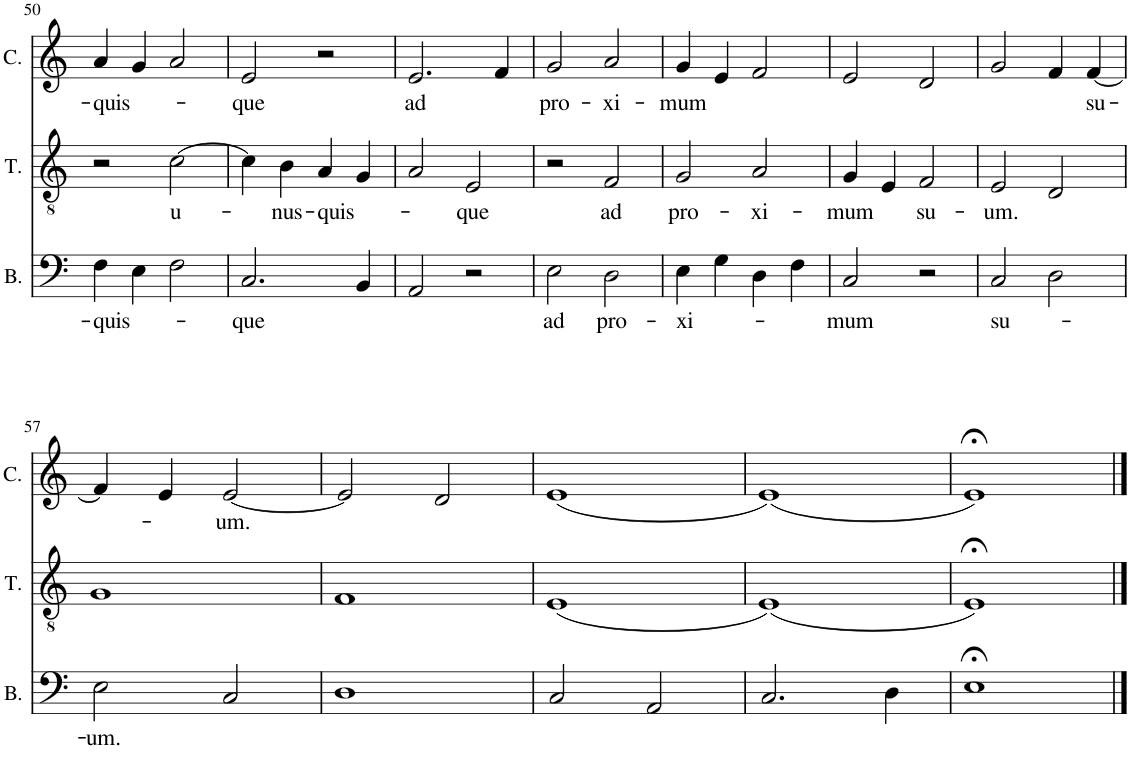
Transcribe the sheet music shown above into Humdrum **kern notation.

**kern	**text	**kern	**text	**kern	**text
*part3	*part3	*part2	*part2	*part1	*part1
*staff3	*staff3	*staff2	*staff2	*staff1	*staff1
*I"Bassus	*	*I"Tenor	*	*I"Cantus	*
*I'B.	*	*I'T.	*	*I'C.	*
!!LO:PB:g=z
*clefF4	*	*clefGv2	*	*clefG2	*
*k[]	*	*k[]	*	*k[]	*
*M2/2	*	*M2/2	*	*M2/2	*
*met(c|)	*	*met(c|)	*	*met(c|)	*
=50	=50	=50	=50	=50	=50
!	!LO:LY:b	!	!	!	!LO:LY:b
4F\	-quis-	2r	.	4a/	-quis-
4E\	.	.	.	4g/	.
!	!	!	!LO:LY:b	!	!
2F\	.	[2c\	u-	2a/	.
=51	=51	=51	=51	=51	=51
!	!LO:LY:b	!	!	!	!LO:LY:b
2.C/	-que	4c\]	.	2e/	-que
!	!	!	!LO:LY:b	!	!
.	.	4B\	-nus-	.	.
!	!	!	!LO:LY:b	!	!
.	.	4A/	-quis-	2r	.
4BB/	.	4G/	.	.	.
=52	=52	=52	=52	=52	=52
!	!	!	!	!	!LO:LY:b
2AA/	.	2A/	.	2.e/	ad
!	!	!	!LO:LY:b	!	!
2r	.	2E/	-que	.	.
.	.	.	.	4f/	.
=53	=53	=53	=53	=53	=53
!	!LO:LY:b	!	!	!	!LO:LY:b
2E\	ad	2r	.	2g/	pro-
!	!LO:LY:b	!	!LO:LY:b	!	!LO:LY:b
2D\	pro-	2F/	ad	2a/	-xi-
=54	=54	=54	=54	=54	=54
!	!LO:LY:b	!	!LO:LY:b	!	!LO:LY:b
4E\	-xi-	2G/	pro-	4g/	-mum
4G\	.	.	.	4e/	.
!	!	!	!LO:LY:b	!	!
4D\	.	2A/	-xi-	2f/	.
4F\	.	.	.	.	.
=55	=55	=55	=55	=55	=55
!	!LO:LY:b	!	!LO:LY:b	!	!
2C/	-mum	4G/	-mum	2e/	.
.	.	4E/	.	.	.
!	!	!	!LO:LY:b	!	!
2r	.	2F/	su-	2d/	.
=56	=56	=56	=56	=56	=56
!	!LO:LY:b	!	!LO:LY:b	!	!
2C/	su-	2E/	-um.	2g/	.
2D\	.	2D/	.	4f/	.
!	!	!	!	!	!LO:LY:b
.	.	.	.	[4f/	su-
!!LO:LB:g=z
=57	=57	=57	=57	=57	=57
!	!LO:LY:b	!	!	!	!
2E\	-um.	1G	.	4f/]	.
.	.	.	.	4e/	.
!	!	!	!	!	!LO:LY:b
2C/	.	.	.	[2e/	-um.
=58	=58	=58	=58	=58	=58
1D	.	1F	.	2e/]	.
.	.	.	.	2d/	.
=59	=59	=59	=59	=59	=59
2C/	.	(1E	.	(1e	.
2AA/	.	.	.	.	.
=60	=60	=60	=60	=60	=60
2.C/	.	(1E)	.	(1e)	.
4D\	.	.	.	.	.
=61	=61	=61	=61	=61	=61
1E;<	.	1E;<)	.	1e;<)	.
==	==	==	==	==	==
*-	*-	*-	*-	*-	*-
